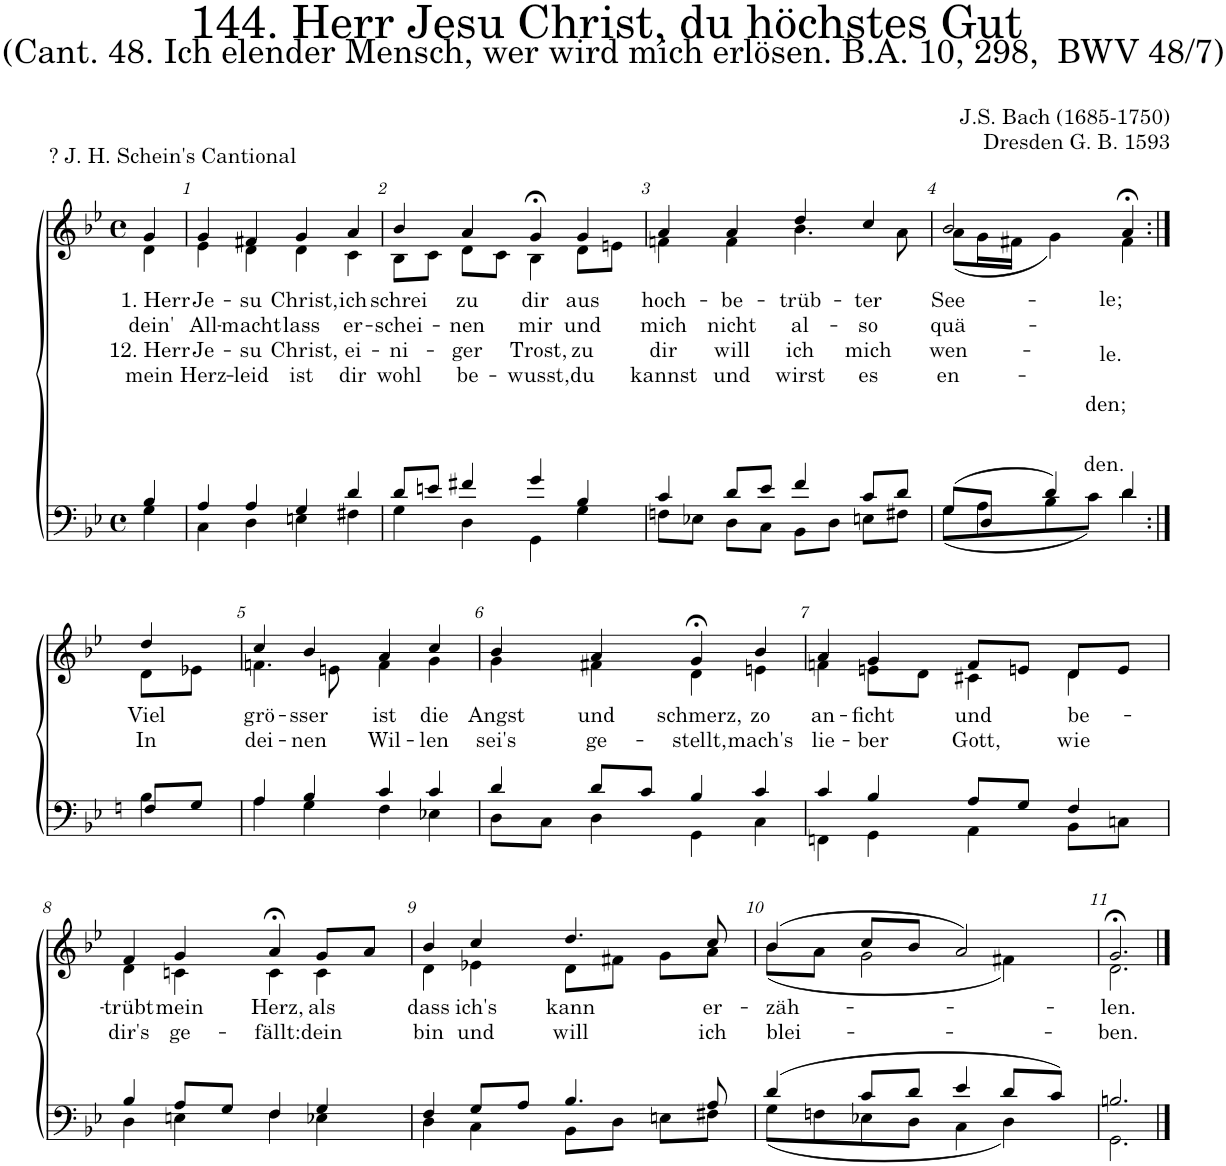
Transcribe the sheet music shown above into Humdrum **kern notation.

**kern	**kern	**text	**text	**text	**text
*part2	*part1	*part1	*part1	*part1	*part1
*staff2	*staff1	*staff1	*staff1	*staff1	*staff1
*I"Tenor/Bass	*I"Soprano/Alto	*	*	*	*
*clefF4	*clefG2	*	*	*	*
*k[b-e-]	*k[b-e-]	*	*	*	*
*M4/4	*M4/4	*	*	*	*
*met(c)	*met(c)	*	*	*	*
=	=	=	=	=	=
*^	*	*	*	*	*
!	!	!	!LO:LY:b	!LO:LY:b	!LO:LY:b	!LO:LY:b
*	*	*^	*	*	*	*
4B-/	4G\	4g/	4d\	1. Herr	dein'	12. Herr	mein
=1	=1	=1	=1	=1	=1	=1	=1
!	!	!	!	!LO:LY:b	!LO:LY:b	!LO:LY:b	!LO:LY:b
4A/	4C\	4g;</	4e-\	Je-	All-	Je-	Herz-
!	!	!	!	!LO:LY:b	!LO:LY:b	!LO:LY:b	!LO:LY:b
4A/	4D\	4f#X/	4d\	-su	-macht	-su	-leid
!	!	!	!	!LO:LY:b	!LO:LY:b	!LO:LY:b	!LO:LY:b
4G/	4En\	4g;</	4d\	Christ,	lass	Christ,	ist
!	!	!	!	!LO:LY:b	!LO:LY:b	!LO:LY:b	!LO:LY:b
4d/	4F#X\	4a/	4c\	ich	er-	ei-	dir
=2	=2	=2	=2	=2	=2	=2	=2
!	!	!	!	!LO:LY:b	!LO:LY:b	!LO:LY:b	!LO:LY:b
8d/L	4G\	4b-/	8B-\L	schrei	-schei-	-ni-	wohl
8en/J	.	.	8c\J	.	.	.	.
!	!	!	!	!LO:LY:b	!LO:LY:b	!LO:LY:b	!LO:LY:b
4f#X/	4D\	4a;</	8d\L	zu	-nen	-ger	be-
.	.	.	8c\J	.	.	.	.
!	!	!	!	!LO:LY:b	!LO:LY:b	!LO:LY:b	!LO:LY:b
4g/	4GG\	4g;<,/	4B-\	dir	mir	Trost,	-wusst,
!	!	!	!	!LO:LY:b	!LO:LY:b	!LO:LY:b	!LO:LY:b
4B-/	4G\	4g/	8d\L	aus	und	zu	du
.	.	.	8en\J	.	.	.	.
=3	=3	=3	=3	=3	=3	=3	=3
!	!	!	!	!LO:LY:b	!LO:LY:b	!LO:LY:b	!LO:LY:b
4c/	8Fn\L	4a;</	4fn\	hoch-	mich	dir	kannst
.	8E-X\J	.	.	.	.	.	.
!	!	!	!	!LO:LY:b	!LO:LY:b	!LO:LY:b	!LO:LY:b
8d/L	8D\L	4a/	4f\	-be-	nicht	will	und
8e-/J	8C\J	.	.	.	.	.	.
!	!	!	!	!LO:LY:b	!LO:LY:b	!LO:LY:b	!LO:LY:b
4f/	8BB-\L	4dd;</	4.b-\	-trüb-	al-	ich	wirst
.	8D\J	.	.	.	.	.	.
!	!	!	!	!LO:LY:b	!LO:LY:b	!LO:LY:b	!LO:LY:b
8c/L	8En\L	4cc/	.	-ter	-so	mich	es
8d/J	8F#X\J	.	8a\	.	.	.	.
=4	=4	=4	=4	=4	=4	=4	=4
!	!	!	!	!LO:LY:b	!LO:LY:b	!LO:LY:b	!LO:LY:b
(8G/L	(8G\L	2b-/	(8a\L	See-	quä-	wen-	en-
8D/J	8A\	.	16g\L	.	.	.	.
.	.	.	16f#X\JJ	.	.	.	.
4d/)	8B-\	.	4g\)	.	.	.	.
.	8c\J)	.	.	.	.	.	.
!	!	!	!	!LO:LY:b	!LO:LY:b	!LO:LY:b	!LO:LY:b
4d/	4d\	4a;<,/	4f#\	-le;	-le.	-den;	-den.
!!LO:LB:g=z	!!
=4X1:|!	=4X1:|!	=4X1:|!	=4X1:|!	=4X1:|!	=4X1:|!	=4X1:|!	=4X1:|!
!	!	!	!	!LO:LY:b	!LO:LY:b	!	!
8Fn/L	4B-\	4dd/	8d\L	Viel	In	.	.
8G/J	.	.	8e-X\J	.	.	.	.
=5	=5	=5	=5	=5	=5	=5	=5
!	!	!	!	!LO:LY:b	!LO:LY:b	!	!
4A/	4A\	4cc;</	4.fn\	grö-	dei-	.	.
!	!	!	!	!LO:LY:b	!LO:LY:b	!	!
4B-/	4G\	4b-/	.	-sser	-nen	.	.
.	.	.	8en\	.	.	.	.
!	!	!	!	!LO:LY:b	!LO:LY:b	!	!
4c/	4F\	4a/	4f;\	ist	Wil-	.	.
!	!	!	!	!LO:LY:b	!LO:LY:b	!	!
4c/	4E-X\	4cc/	4g\	die	-len	.	.
=6	=6	=6	=6	=6	=6	=6	=6
!	!	!	!	!LO:LY:b	!LO:LY:b	!	!
4d/	8D\L	4b-/	4g\	Angst	sei's	.	.
.	8C\J	.	.	.	.	.	.
!	!	!	!	!LO:LY:b	!LO:LY:b	!	!
8d/L	4D\	4a/	4f#X\	und	ge-	.	.
8c/J	.	.	.	.	.	.	.
!	!	!	!	!LO:LY:b	!LO:LY:b	!	!
4B-/	4GG\	4g;<,/	4d\	schmerz,	-stellt,	.	.
!	!	!	!	!LO:LY:b	!LO:LY:b	!	!
4c/	4C\	4b-/	4en\	zo	mach's	.	.
=7	=7	=7	=7	=7	=7	=7	=7
!	!	!	!	!LO:LY:b	!LO:LY:b	!	!
4c/	4FFn\	4a;</	4fn\	an-	lie-	.	.
!	!	!	!	!LO:LY:b	!LO:LY:b	!	!
4B-/	4GG\	4g/	8en\L	-ficht	-ber	.	.
.	.	.	8d\J	.	.	.	.
!	!	!	!	!LO:LY:b	!LO:LY:b	!	!
8A/L	4AA\	8f/L	4c#X\	und	Gott,	.	.
8G/J	.	8en/J	.	.	.	.	.
!	!	!	!	!LO:LY:b	!LO:LY:b	!	!
4F/	8BB-\L	8d/L	4d\	be-	wie	.	.
.	8Cn\J	8e/J	.	.	.	.	.
!!LO:LB:g=z	!!
=8	=8	=8	=8	=8	=8	=8	=8
!	!	!	!	!LO:LY:b	!LO:LY:b	!	!
4B-/	4D\	4f;</	4d\	-trübt	dir's	.	.
!	!	!	!	!LO:LY:b	!LO:LY:b	!	!
8A/L	4En\	4g/	4cn\	mein	ge-	.	.
8G/J	.	.	.	.	.	.	.
!	!	!	!	!LO:LY:b	!LO:LY:b	!	!
4F/	4F\	4a;<,/	4c\	Herz,	-fällt:	.	.
!	!	!	!	!LO:LY:b	!LO:LY:b	!	!
4G/	4E-X\	8g/L	4c\	als	dein	.	.
.	.	8a/J	.	.	.	.	.
=9	=9	=9	=9	=9	=9	=9	=9
!	!	!	!	!LO:LY:b	!LO:LY:b	!	!
4F/	4D\	4b-;</	4d\	dass	bin	.	.
!	!	!	!	!LO:LY:b	!LO:LY:b	!	!
8G/L	4C\	4cc/	4e-X\	ich's	und	.	.
8A/J	.	.	.	.	.	.	.
!	!	!	!	!LO:LY:b	!LO:LY:b	!	!
4.B-/	8BB-\L	4.dd/	8d\L	kann	will	.	.
.	8D\J	.	8f#X\J	.	.	.	.
.	8En\L	.	8g\L	.	.	.	.
!	!	!	!	!LO:LY:b	!LO:LY:b	!	!
8A/	8F#X\J	8cc/	8a\J	er-	ich	.	.
=10	=10	=10	=10	=10	=10	=10	=10
!	!	!	!	!LO:LY:b	!LO:LY:b	!	!
(4d/	(8G\L	(4b-/	(8b-\L	-zäh-	blei-	.	.
.	8Fn\	.	8a\J	.	.	.	.
8c/L	8E-X\	8cc/L	2g\	.	.	.	.
8d/J	8D\J	8b-/J	.	.	.	.	.
4e-/	4C\	2a/)	.	.	.	.	.
8d/L	4D\)	.	4f#X\)	.	.	.	.
8c/J)	.	.	.	.	.	.	.
=11	=11	=11	=11	=11	=11	=11	=11
!	!	!	!	!LO:LY:b	!LO:LY:b	!	!
2.Bn/	2.GG\	2.g;</	2.d\	-len.	-ben.	.	.
*v	*v	*	*	*	*	*	*
*	*v	*v	*	*	*	*
==	==	==	==	==	==
*-	*-	*-	*-	*-	*-
